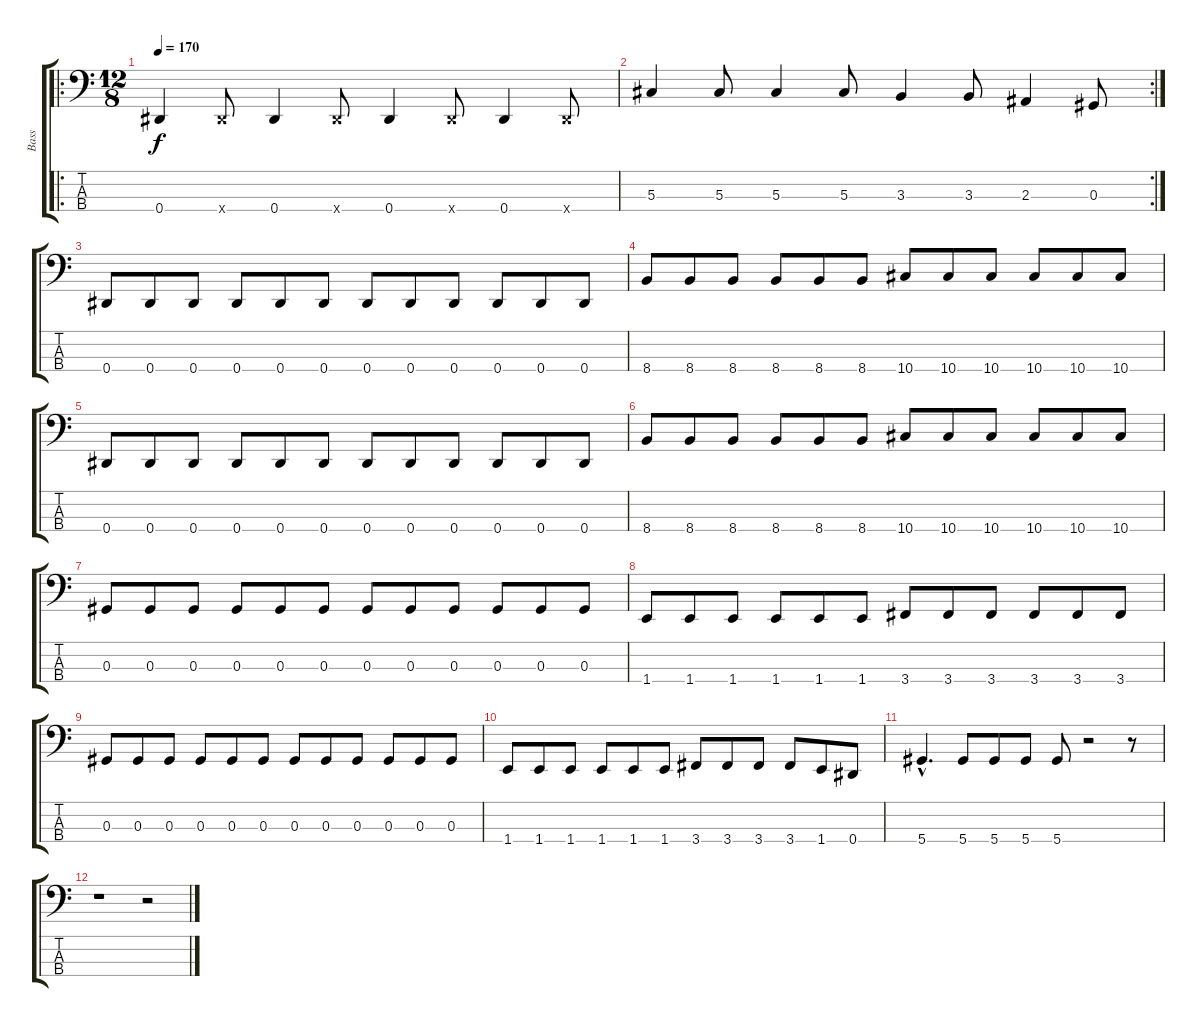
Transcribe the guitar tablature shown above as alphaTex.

\track ("Bass" "Bass") {instrument electricbassfinger}
\staff {score tabs}
\tuning (Gb2 Db2 Ab1 Eb1) {hide}
\ro
\ts (12 8)
\tempo 170
\clef f4
\ks c
0.4.4{dy f} 0.4{x}.8 0.4.4 0.4{x}.8 0.4.4 0.4{x}.8 0.4.4 0.4{x}.8 |
\rc 2
5.3.4 5.3.8 5.3.4 5.3.8 3.3.4 3.3.8 2.3.4 0.3.8 |
0.4.8 0.4.8 0.4.8 0.4.8 0.4.8 0.4.8 0.4.8 0.4.8 0.4.8 0.4.8 0.4.8 0.4.8 |
8.4.8 8.4.8 8.4.8 8.4.8 8.4.8 8.4.8 10.4.8 10.4.8 10.4.8 10.4.8 10.4.8 10.4.8 |
0.4.8 0.4.8 0.4.8 0.4.8 0.4.8 0.4.8 0.4.8 0.4.8 0.4.8 0.4.8 0.4.8 0.4.8 |
8.4.8 8.4.8 8.4.8 8.4.8 8.4.8 8.4.8 10.4.8 10.4.8 10.4.8 10.4.8 10.4.8 10.4.8 |
0.3.8 0.3.8 0.3.8 0.3.8 0.3.8 0.3.8 0.3.8 0.3.8 0.3.8 0.3.8 0.3.8 0.3.8 |
1.4.8 1.4.8 1.4.8 1.4.8 1.4.8 1.4.8 3.4.8 3.4.8 3.4.8 3.4.8 3.4.8 3.4.8 |
0.3.8 0.3.8 0.3.8 0.3.8 0.3.8 0.3.8 0.3.8 0.3.8 0.3.8 0.3.8 0.3.8 0.3.8 |
1.4.8 1.4.8 1.4.8 1.4.8 1.4.8 1.4.8 3.4.8 3.4.8 3.4.8 3.4.8 1.4.8 0.4.8 |
5.4{hac}.4{d} 5.4.8 5.4.8 5.4.8 5.4.8 r.2 r.8 |
r.1 r.2
